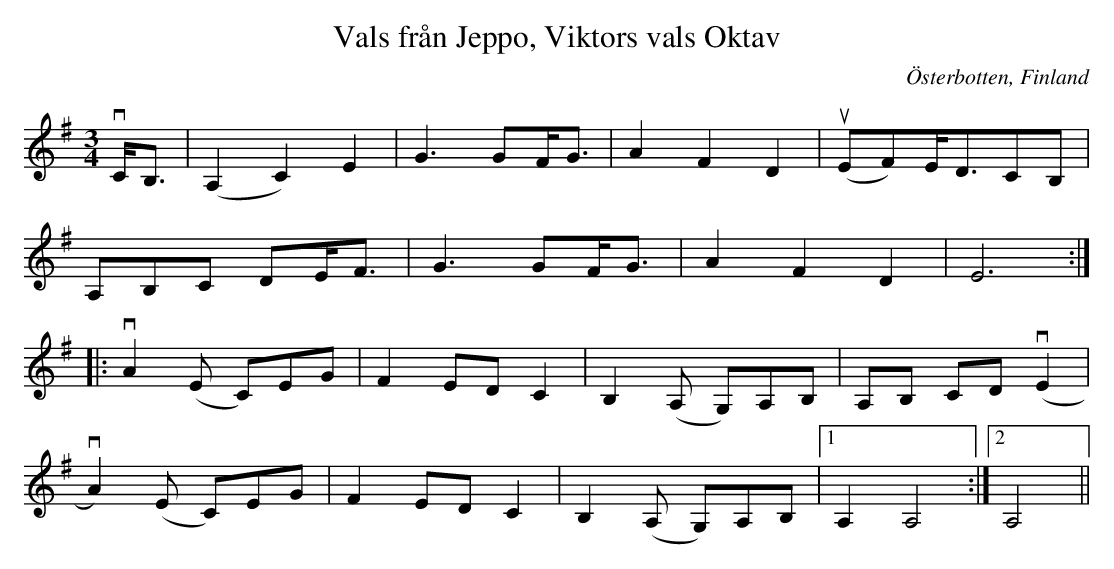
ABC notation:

X:1
T:Vals från Jeppo, Viktors vals Oktav
O:Österbotten, Finland
M:3/4
L:1/8
K:Ador
vC<B, | (A,2 C2) E2 | G3/1GF<G | A2 F2 D2 | u(EF)E<DCB, |
      A,B,C DE<F  | G3/1GF<G | A2 F2 D2 | E6:|
|: vA2(E C)EG | F2 EDC2 | B,2(A, G,)A,B, | A,B, CD (vE2 |
   vA2)(E C)EG | F2 EDC2 | B,2(A, G,)A,B, |1 A,2 A,4 :|2 A,4 ||
